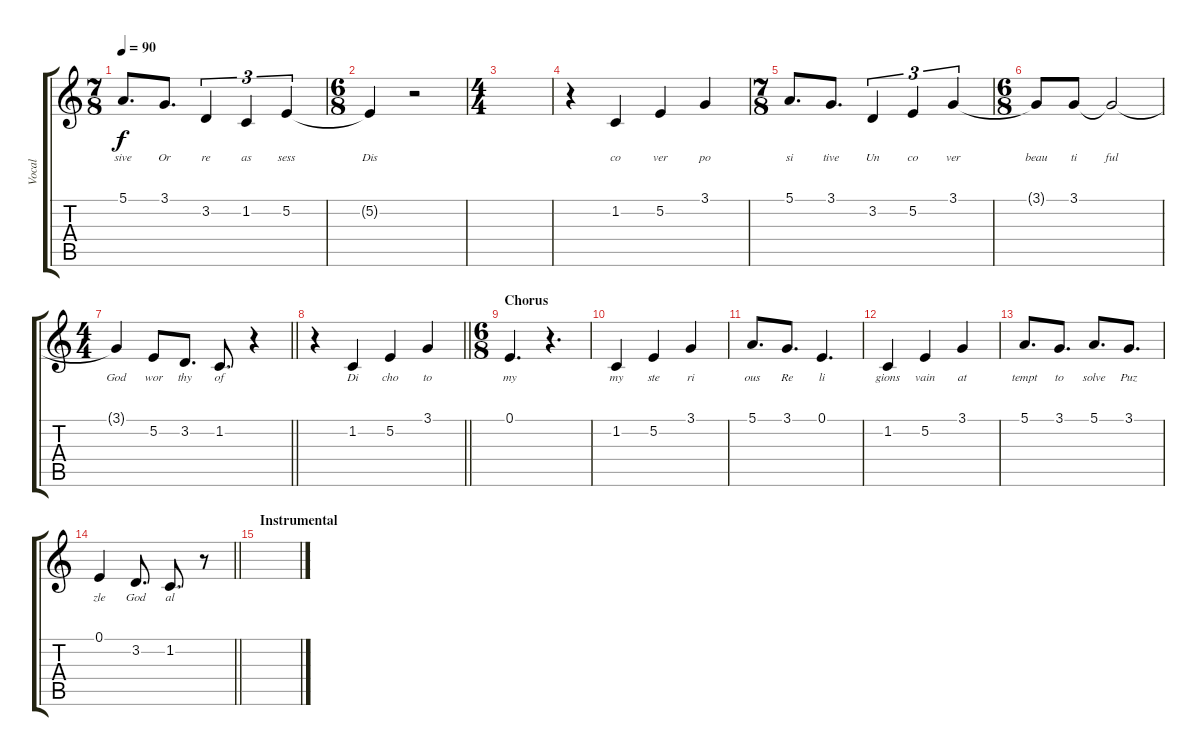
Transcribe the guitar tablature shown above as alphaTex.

\track ("Vocal" "Vocal") {instrument acousticgrandpiano}
\staff {score tabs}
\tuning (E4 B3 G3 D3 A2 E2) {hide}
\ts (7 8)
\tempo 90
\clef g2
\ks c
5.1.8{d lyrics (0 "sive") lyrics (1 "") lyrics (2 "") lyrics (3 "") lyrics (4 "") dy f} 3.1.8{d lyrics (0 "Or") lyrics (1 "") lyrics (2 "") lyrics (3 "") lyrics (4 "")} 3.2.4{tu (3 2) lyrics (0 "re") lyrics (1 "") lyrics (2 "") lyrics (3 "") lyrics (4 "")} 1.2.4{tu (3 2) lyrics (0 "as") lyrics (1 "") lyrics (2 "") lyrics (3 "") lyrics (4 "")} 5.2.4{tu (3 2) lyrics (0 "sess") lyrics (1 "") lyrics (2 "") lyrics (3 "") lyrics (4 "")} |
\ts (6 8)
5.2{t}.4{lyrics (0 "Dis") lyrics (1 "") lyrics (2 "") lyrics (3 "") lyrics (4 "")} r.2 |
\ts (4 4)
|
r.4 1.2.4{lyrics (0 "co") lyrics (1 "") lyrics (2 "") lyrics (3 "") lyrics (4 "")} 5.2.4{lyrics (0 "ver") lyrics (1 "") lyrics (2 "") lyrics (3 "") lyrics (4 "")} 3.1.4{lyrics (0 "po") lyrics (1 "") lyrics (2 "") lyrics (3 "") lyrics (4 "")} |
\ts (7 8)
5.1.8{d lyrics (0 "si") lyrics (1 "") lyrics (2 "") lyrics (3 "") lyrics (4 "")} 3.1.8{d lyrics (0 "tive") lyrics (1 "") lyrics (2 "") lyrics (3 "") lyrics (4 "")} 3.2.4{tu (3 2) lyrics (0 "Un") lyrics (1 "") lyrics (2 "") lyrics (3 "") lyrics (4 "")} 5.2.4{tu (3 2) lyrics (0 "co") lyrics (1 "") lyrics (2 "") lyrics (3 "") lyrics (4 "")} 3.1.4{tu (3 2) lyrics (0 "ver") lyrics (1 "") lyrics (2 "") lyrics (3 "") lyrics (4 "")} |
\ts (6 8)
3.1{t}.8{lyrics (0 "beau") lyrics (1 "") lyrics (2 "") lyrics (3 "") lyrics (4 "")} 3.1.8{lyrics (0 "ti") lyrics (1 "") lyrics (2 "") lyrics (3 "") lyrics (4 "")} 3.1{t}.2{lyrics (0 "ful") lyrics (1 "") lyrics (2 "") lyrics (3 "") lyrics (4 "")} |
\ts (4 4)
\barLineRight lightlight
3.1{t}.4{lyrics (0 "God") lyrics (1 "") lyrics (2 "") lyrics (3 "") lyrics (4 "")} 5.2.8{lyrics (0 "wor") lyrics (1 "") lyrics (2 "") lyrics (3 "") lyrics (4 "")} 3.2.8{d lyrics (0 "thy") lyrics (1 "") lyrics (2 "") lyrics (3 "") lyrics (4 "")} 1.2.8{d lyrics (0 "of") lyrics (1 "") lyrics (2 "") lyrics (3 "") lyrics (4 "")} r.4 |
\barLineRight lightlight
r.4 1.2.4{lyrics (0 "Di") lyrics (1 "") lyrics (2 "") lyrics (3 "") lyrics (4 "")} 5.2.4{lyrics (0 "cho") lyrics (1 "") lyrics (2 "") lyrics (3 "") lyrics (4 "")} 3.1.4{lyrics (0 "to") lyrics (1 "") lyrics (2 "") lyrics (3 "") lyrics (4 "")} |
\ts (6 8)
\section ("" "Chorus")
0.1.4{d lyrics (0 "my") lyrics (1 "") lyrics (2 "") lyrics (3 "") lyrics (4 "")} r.4{d} |
1.2.4{lyrics (0 "my") lyrics (1 "") lyrics (2 "") lyrics (3 "") lyrics (4 "")} 5.2.4{lyrics (0 "ste") lyrics (1 "") lyrics (2 "") lyrics (3 "") lyrics (4 "")} 3.1.4{lyrics (0 "ri") lyrics (1 "") lyrics (2 "") lyrics (3 "") lyrics (4 "")} |
5.1.8{d lyrics (0 "ous") lyrics (1 "") lyrics (2 "") lyrics (3 "") lyrics (4 "")} 3.1.8{d lyrics (0 "Re") lyrics (1 "") lyrics (2 "") lyrics (3 "") lyrics (4 "")} 0.1.4{d lyrics (0 "li") lyrics (1 "") lyrics (2 "") lyrics (3 "") lyrics (4 "")} |
1.2.4{lyrics (0 "gions") lyrics (1 "") lyrics (2 "") lyrics (3 "") lyrics (4 "")} 5.2.4{lyrics (0 "vain") lyrics (1 "") lyrics (2 "") lyrics (3 "") lyrics (4 "")} 3.1.4{lyrics (0 "at") lyrics (1 "") lyrics (2 "") lyrics (3 "") lyrics (4 "")} |
5.1.8{d lyrics (0 "tempt") lyrics (1 "") lyrics (2 "") lyrics (3 "") lyrics (4 "")} 3.1.8{d lyrics (0 "to") lyrics (1 "") lyrics (2 "") lyrics (3 "") lyrics (4 "")} 5.1.8{d lyrics (0 "solve") lyrics (1 "") lyrics (2 "") lyrics (3 "") lyrics (4 "")} 3.1.8{d lyrics (0 "Puz") lyrics (1 "") lyrics (2 "") lyrics (3 "") lyrics (4 "")} |
\barLineRight lightlight
0.1.4{lyrics (0 "zle") lyrics (1 "") lyrics (2 "") lyrics (3 "") lyrics (4 "")} 3.2.8{d lyrics (0 "God") lyrics (1 "") lyrics (2 "") lyrics (3 "") lyrics (4 "")} 1.2.8{d lyrics (0 "al") lyrics (1 "") lyrics (2 "") lyrics (3 "") lyrics (4 "")} r.8 |
\section ("" "Instrumental")
